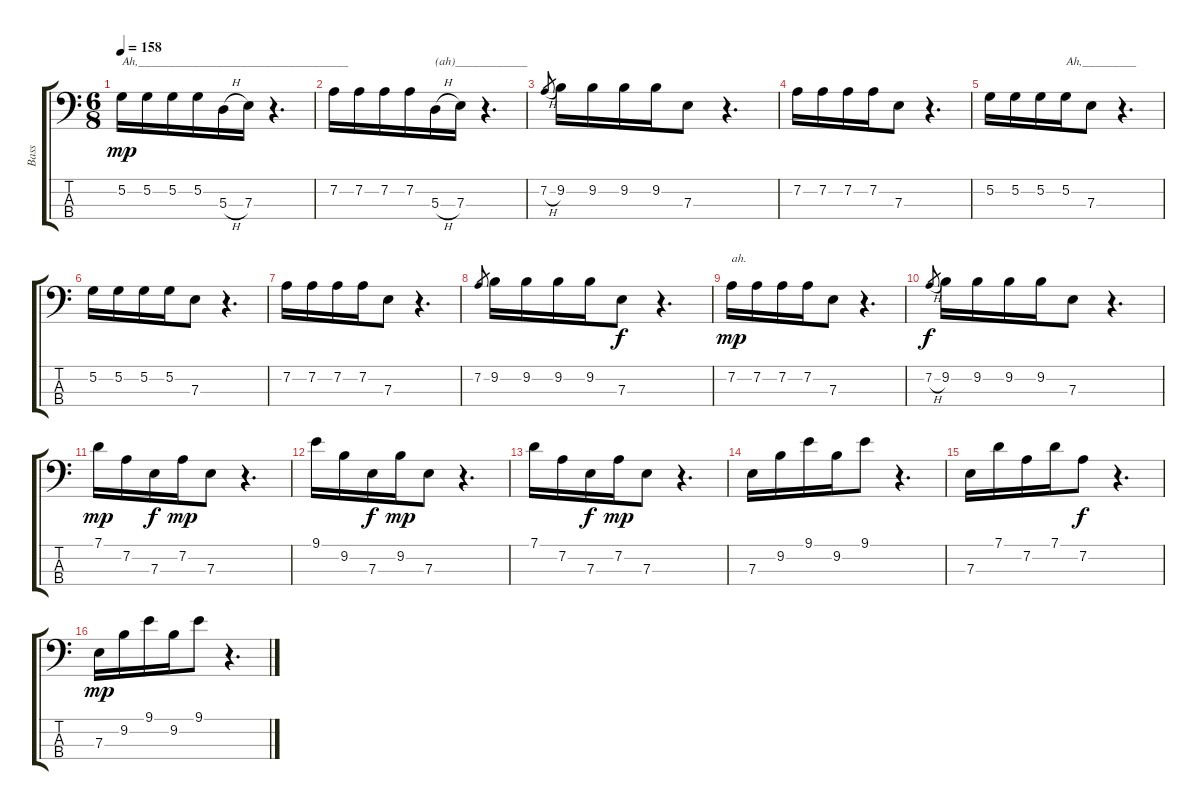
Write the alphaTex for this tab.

\track ("Bass" "Bass") {instrument electricbassfinger}
\staff {score tabs}
\tuning (G2 D2 A1 E1) {hide}
\ts (6 8)
\tempo 158
\clef f4
\ks c
5.2.16{txt "Ah,___________________________________" dy mp} 5.2.16 5.2.16 5.2.16 5.3{h}.16 7.3.16 r.4{d} |
7.2.16 7.2.16 7.2.16 7.2.16 5.3{h}.16{txt "(ah)____________"} 7.3.16 r.4{d} |
7.2{h}.8{gr} 9.2.16 9.2.16 9.2.16 9.2.16 7.3.8 r.4{d} |
7.2.16 7.2.16 7.2.16 7.2.16 7.3.8 r.4{d} |
5.2.16 5.2.16 5.2.16 5.2.16{txt "Ah,_________"} 7.3.8 r.4{d} |
5.2.16 5.2.16 5.2.16 5.2.16 7.3.8 r.4{d} |
7.2.16 7.2.16 7.2.16 7.2.16 7.3.8 r.4{d} |
7.2.8{gr} 9.2.16 9.2.16 9.2.16 9.2.16 7.3.8{dy f} r.4{d} |
7.2.16{txt "ah." dy mp} 7.2.16 7.2.16 7.2.16 7.3.8 r.4{d} |
7.2{h}.8{gr dy f} 9.2.16 9.2.16 9.2.16 9.2.16 7.3.8 r.4{d} |
7.1.16{dy mp} 7.2.16 7.3.16{dy f} 7.2.16{dy mp} 7.3.8 r.4{d} |
9.1.16 9.2.16 7.3.16{dy f} 9.2.16{dy mp} 7.3.8 r.4{d} |
7.1.16 7.2.16 7.3.16{dy f} 7.2.16{dy mp} 7.3.8 r.4{d} |
7.3.16 9.2.16 9.1.16 9.2.16 9.1.8 r.4{d} |
7.3.16 7.1.16 7.2.16 7.1.16 7.2.8{dy f} r.4{d} |
7.3.16{dy mp} 9.2.16 9.1.16 9.2.16 9.1.8 r.4{d}
